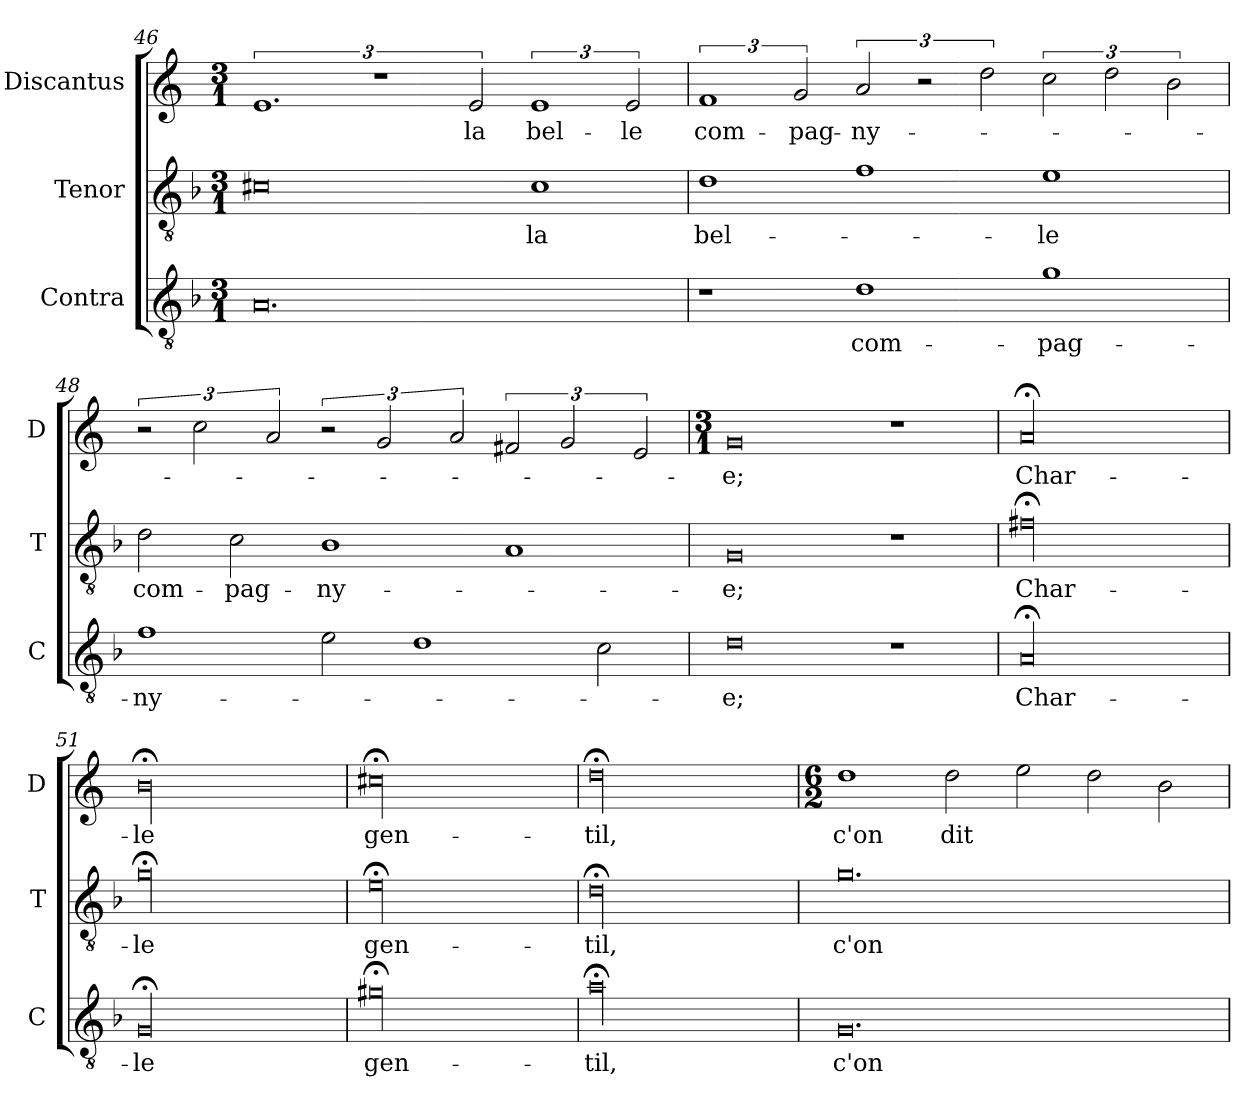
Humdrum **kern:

**kern	**text	**kern	**text	**kern	**text
*part3	*part3	*part2	*part2	*part1	*part1
*staff3	*staff3	*staff2	*staff2	*staff1	*staff1
*I"Contra	*	*I"Tenor	*	*I"Discantus	*
*I'C	*	*I'T	*	*I'D	*
*clefGv2	*	*clefGv2	*	*clefG2	*
*k[b-]	*	*k[b-]	*	*k[]	*
*M3/1	*	*M3/1	*	*M3/1	*
=46	=46	=46	=46	=46	=46
0.A	.	0c#X	.	3%2.e	.
.	.	.	.	3%2r	.
.	.	.	.	3e	la
.	.	1c#	la	3%2e	bel-
.	.	.	.	3e	-le
=47	=47	=47	=47	=47	=47
1r	.	1d	bel-	3%2f	com-
.	.	.	.	3g	-pag-
1d	com-	1f	.	3a	-ny-
.	.	.	.	3r	.
.	.	.	.	3dd	.
1g	-pag-	1e	-le	3cc	.
.	.	.	.	3dd	.
.	.	.	.	3b	.
=48	=48	=48	=48	=48	=48
1f	-ny-	2d	com-	3r	.
.	.	.	.	3cc	.
.	.	2c	-pag-	.	.
.	.	.	.	3a	.
2e	.	1B-	-ny-	3r	.
.	.	.	.	3g	.
1d	.	.	.	.	.
.	.	.	.	3a	.
.	.	1A	.	3f#X	.
.	.	.	.	3g	.
2c	.	.	.	.	.
.	.	.	.	3e	.
=49	=49	=49	=49	=49	=49
*	*	*	*	*M3/1	*
0d	-e;	0G	-e;	0g	-e;
1r	.	1r	.	1r	.
=50	=50	=50	=50	=50	=50
!LO:N:vis=00	!	!LO:N:vis=00	!	!LO:N:vis=00	!
0.A;<	Char-	0.f#X;<	Char-	0.a;<	Char-
=51	=51	=51	=51	=51	=51
!LO:N:vis=00	!	!LO:N:vis=00	!	!LO:N:vis=00	!
0.G;<	-le	0.g;<	-le	0.b;<	-le
=52	=52	=52	=52	=52	=52
!LO:N:vis=00	!	!LO:N:vis=00	!	!LO:N:vis=00	!
0.g#X;<	gen-	0.e;<	gen-	0.cc#X;<	gen-
=53	=53	=53	=53	=53	=53
!LO:N:vis=00	!	!LO:N:vis=00	!	!LO:N:vis=00	!
0.a;<	-til,	0.d;<	-til,	0.dd;<	-til,
=54	=54	=54	=54	=54	=54
*	*	*	*	*M6/2	*
0.G	c'on	0.g	c'on	1dd	c'on
.	.	.	.	2dd	dit
.	.	.	.	2ee	.
.	.	.	.	2dd	.
.	.	.	.	2b	.
=	=	=	=	=	=
*-	*-	*-	*-	*-	*-
